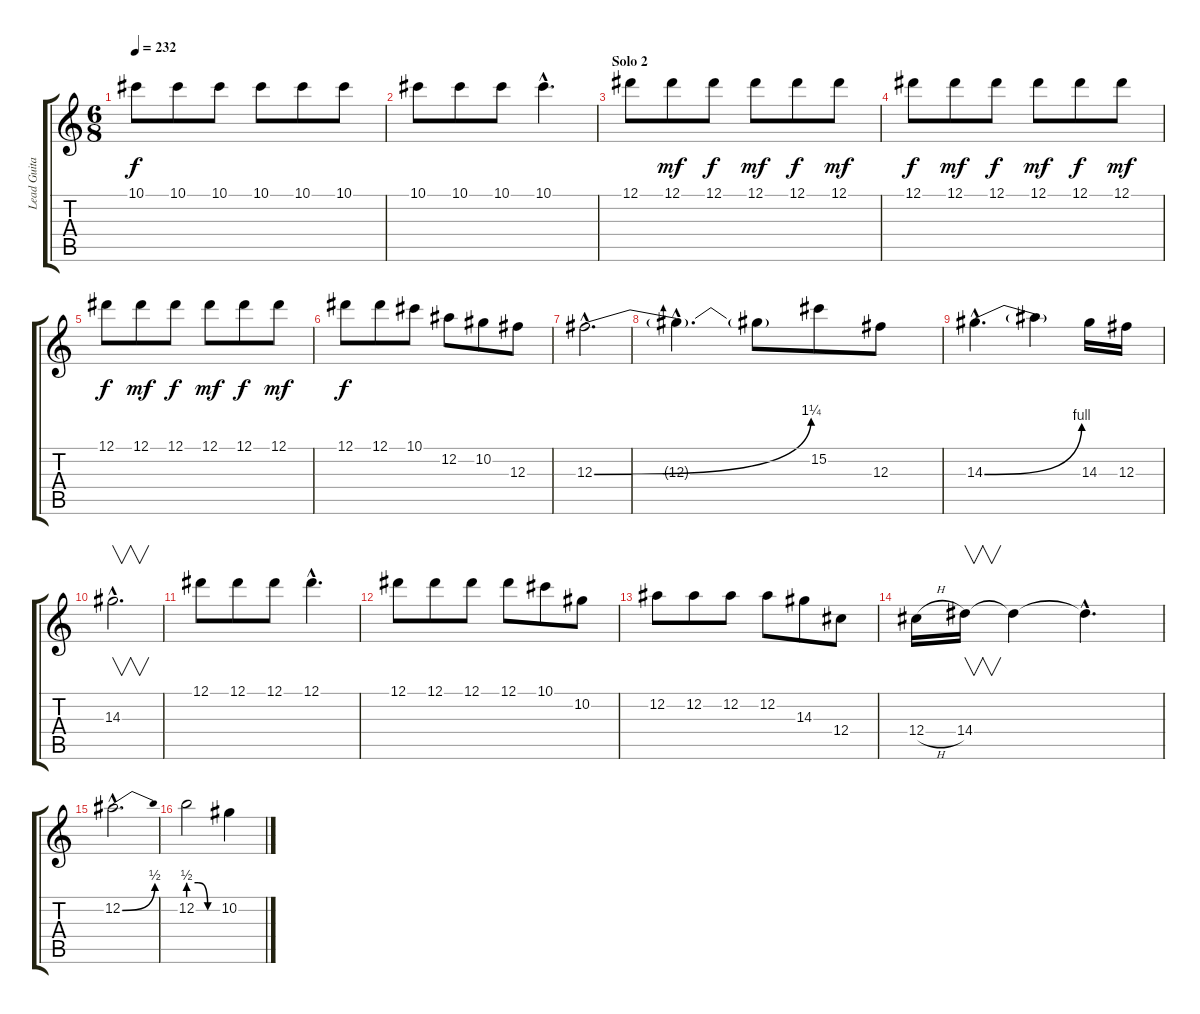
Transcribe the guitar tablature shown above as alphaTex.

\track ("Lead Guitar" "Lead Guita") {instrument overdrivenguitar}
\staff {score tabs}
\tuning (Eb4 Bb3 Gb3 Db3 Ab2 Eb2) {hide}
\ts (6 8)
\tempo 232
\clef g2
\ks c
10.1.8{dy f} 10.1.8 10.1.8 10.1.8 10.1.8 10.1.8 |
10.1.8 10.1.8 10.1.8 10.1{hac}.4{d} |
\section ("" "Solo 2")
12.1.8 12.1.8{dy mf} 12.1.8{dy f} 12.1.8{dy mf} 12.1.8{dy f} 12.1.8{dy mf} |
12.1.8{dy f} 12.1.8{dy mf} 12.1.8{dy f} 12.1.8{dy mf} 12.1.8{dy f} 12.1.8{dy mf} |
12.1.8{dy f} 12.1.8{dy mf} 12.1.8{dy f} 12.1.8{dy mf} 12.1.8{dy f} 12.1.8{dy mf} |
12.1.8{dy f} 12.1.8 10.1.8 12.2.8 10.2.8 12.3.8 |
12.3{be (bend 0 0 60 5) hac}.2{d} |
12.3{hac t}.4{d} 12.3{t}.8 15.2.8 12.3.8 |
14.3{be (bend 0 0 60 4) hac}.4{d} 14.3{t}.4 14.3.16 12.3.16 |
14.3{hac}.2{v d} |
12.1.8 12.1.8 12.1.8 12.1{hac}.4{d} |
12.1.8 12.1.8 12.1.8 12.1.8 10.1.8 10.2.8 |
12.2.8 12.2.8 12.2.8 12.2.8 14.3.8 12.4.8 |
12.4{h}.16 14.4.16{v} 14.4{t}.4 14.4{hac t}.4{d} |
12.2{be (bend 0 0 60 2) hac}.2{d} |
12.2{be (custom 0 2 20 2 40 0 60 0)}.2 10.2.4
